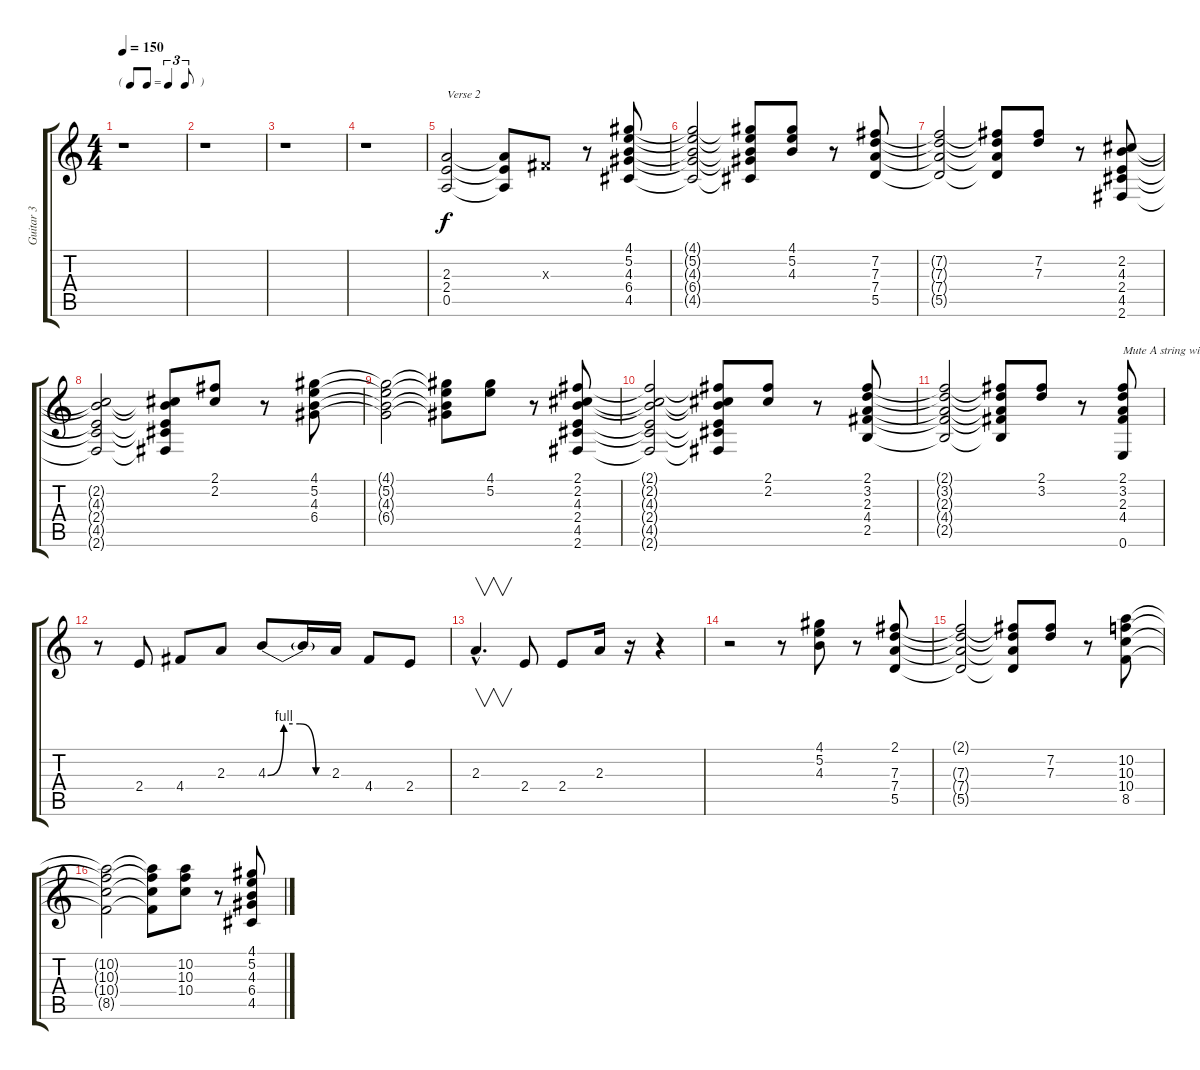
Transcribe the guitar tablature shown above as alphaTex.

\track ("Guitar 3" "Guitar 3") {instrument overdrivenguitar}
\staff {score tabs}
\tuning (E4 B3 G3 D3 A2 E2) {hide}
\ts (4 4)
\tf triplet8th
\tempo 150
\clef g2
\ks c
r.1{dy f} |
r.1 |
r.1 |
r.1 |
(2.3 2.4 0.5).2{txt "Verse 2"} (2.3{t} 2.4{t} 0.5{t}).8 -1.3{x}.8 r.8 (4.1 5.2 4.3 6.4 4.5).8 |
(4.1{t} 5.2{t} 4.3{t} 6.4{t} 4.5{t}).2 (4.1{t} 5.2{t} 4.3{t} 6.4{t} 4.5{t}).8 (4.1 5.2 4.3).8 r.8 (7.2 7.3 7.4 5.5).8 |
(7.2{t} 7.3{t} 7.4{t} 5.5{t}).2 (7.2{t} 7.3{t} 7.4{t} 5.5{t}).8 (7.2 7.3).8 r.8 (2.2 4.3 2.4 4.5 2.6).8 |
(2.2{t} 4.3{t} 2.4{t} 4.5{t} 2.6{t}).2 (2.2{t} 4.3{t} 2.4{t} 4.5{t} 2.6{t}).8 (2.1 2.2).8 r.8 (4.1 5.2 4.3 6.4).8 |
(4.1{t} 5.2{t} 4.3{t} 6.4{t}).2 (4.1{t} 5.2{t} 4.3{t} 6.4{t}).8 (4.1 5.2).8 r.8 (2.1 2.2 4.3 2.4 4.5 2.6).8 |
(2.1{t} 2.2{t} 4.3{t} 2.4{t} 4.5{t} 2.6{t}).2 (2.1{t} 2.2{t} 4.3{t} 2.4{t} 4.5{t} 2.6{t}).8 (2.1 2.2).8 r.8 (2.1 3.2 2.3 4.4 2.5).8 |
(2.1{t} 3.2{t} 2.3{t} 4.4{t} 2.5{t}).2 (2.1{t} 3.2{t} 2.3{t} 4.4{t} 2.5{t}).8 (2.1 3.2).8 r.8 (2.1 3.2 2.3 4.4 0.6).8{txt "Mute A string with 1st left hand finger "} |
r.8 2.4.8 4.4.8 2.3.8 4.3{be (custom 0 0 15 4 30 4 45 0 60 0)}.8 4.3{t}.16 2.3.16 4.4.8 2.4.8 |
2.3{hac}.4{v d} 2.4.8 2.4.8 2.3.16 r.16 r.4 |
r.2 r.8 (4.1 5.2 4.3).8 r.8 (2.1 7.3 7.4 5.5).8 |
(2.1{t} 7.3{t} 7.4{t} 5.5{t}).2 (2.1{t} 7.3{t} 7.4{t} 5.5{t}).8 (7.2 7.3).8 r.8 (10.2 10.3 10.4 8.5).8 |
(10.2{t} 10.3{t} 10.4{t} 8.5{t}).2 (10.2{t} 10.3{t} 10.4{t} 8.5{t}).8 (10.2 10.3 10.4).8 r.8 (4.1 5.2 4.3 6.4 4.5).8
